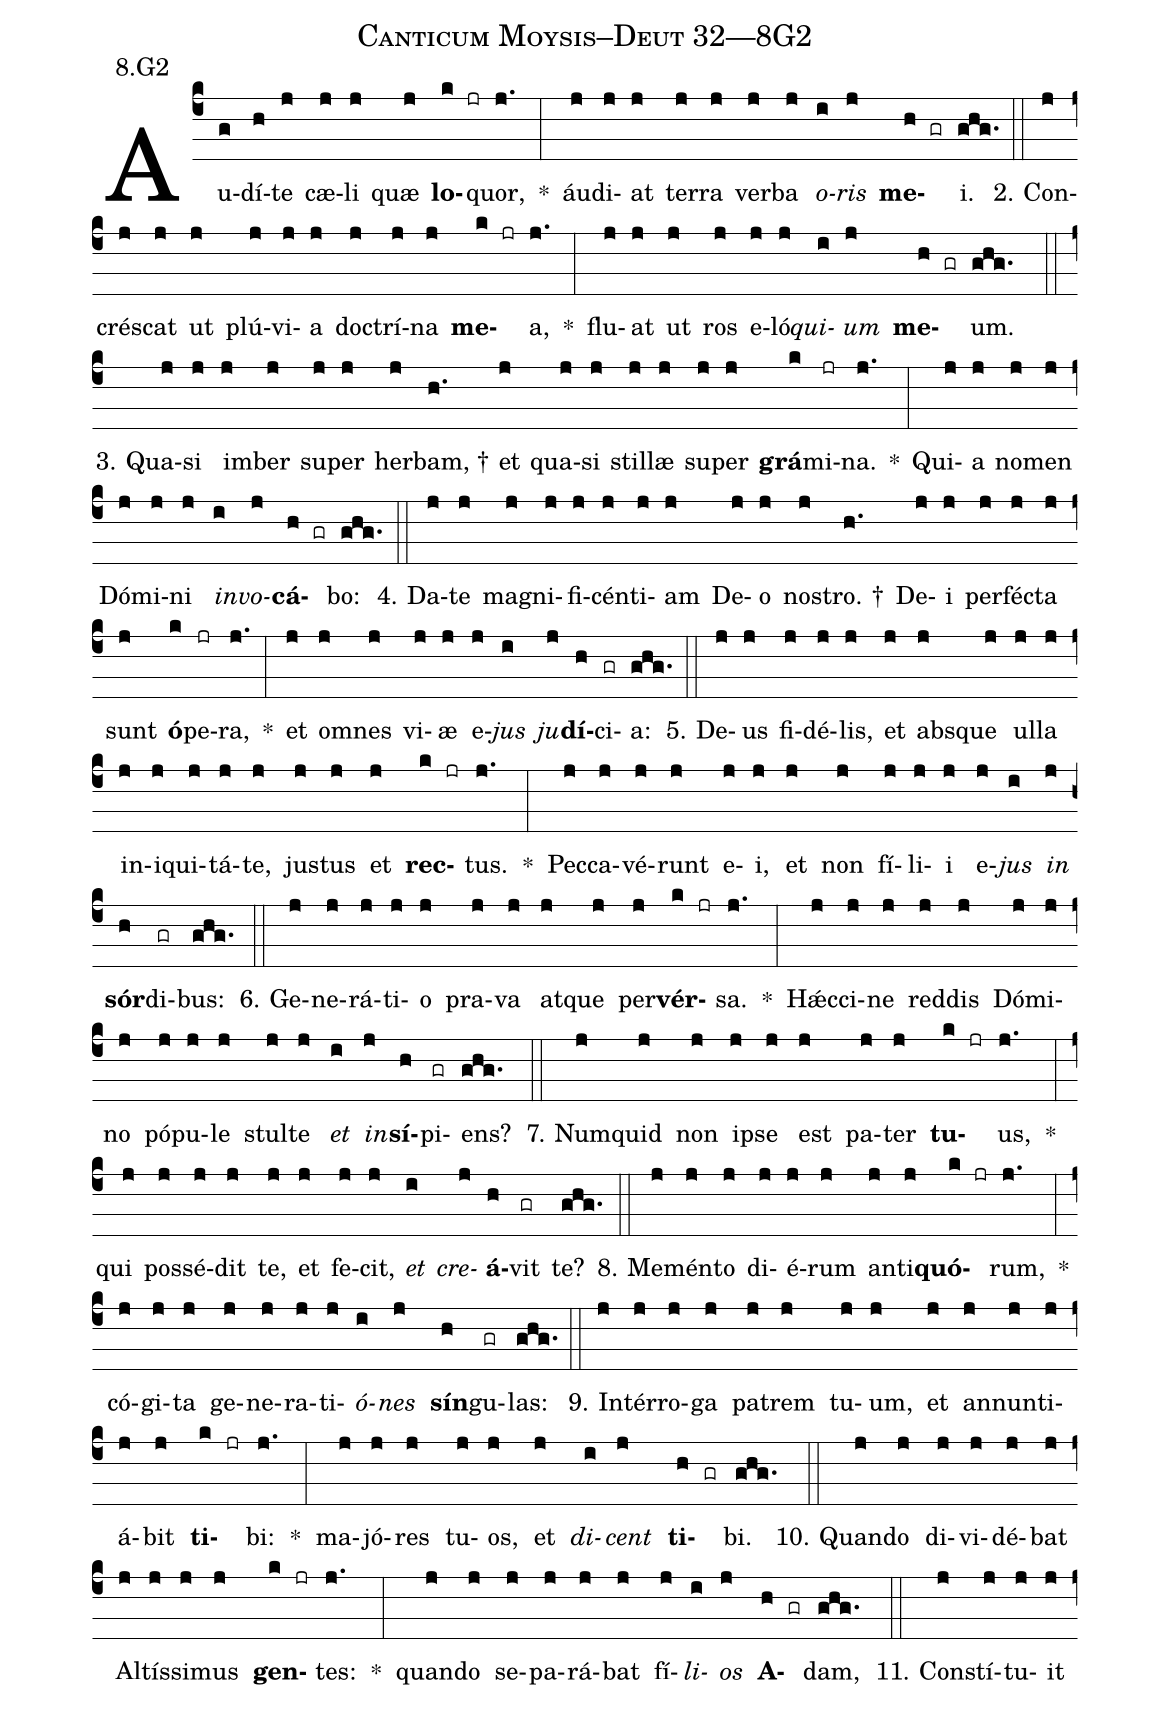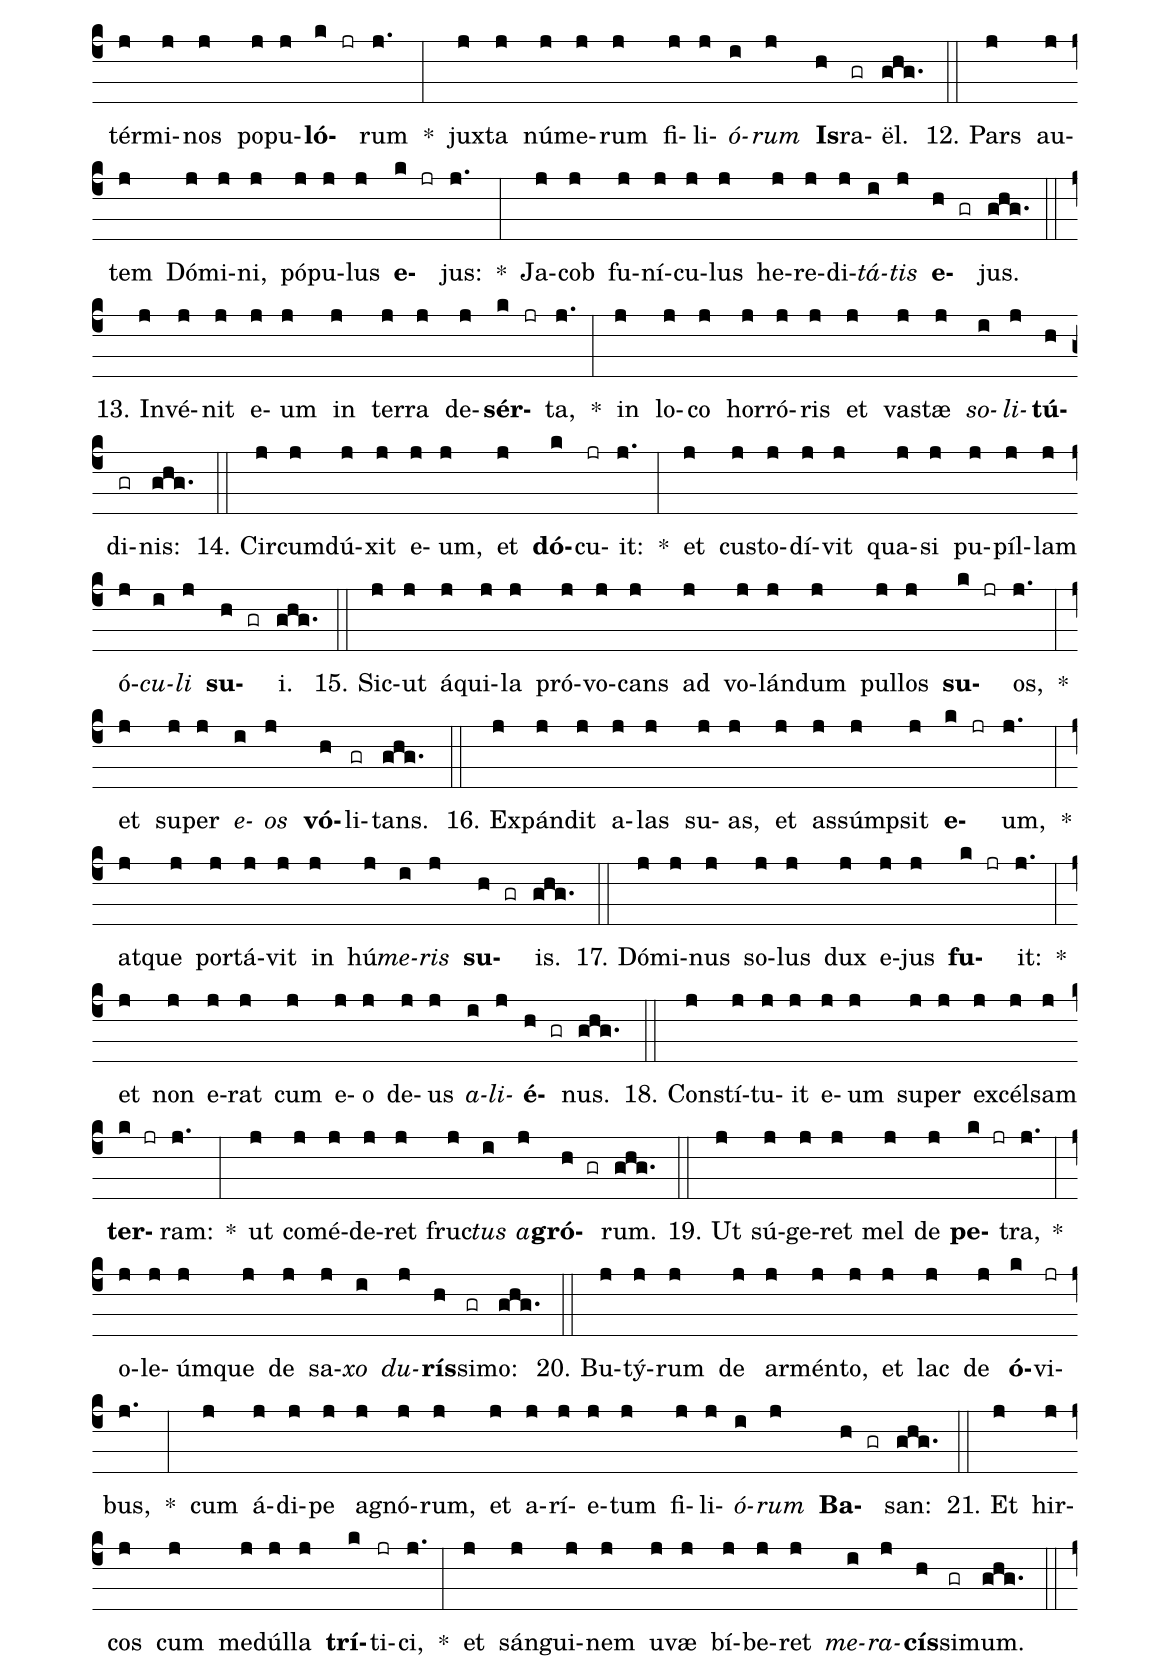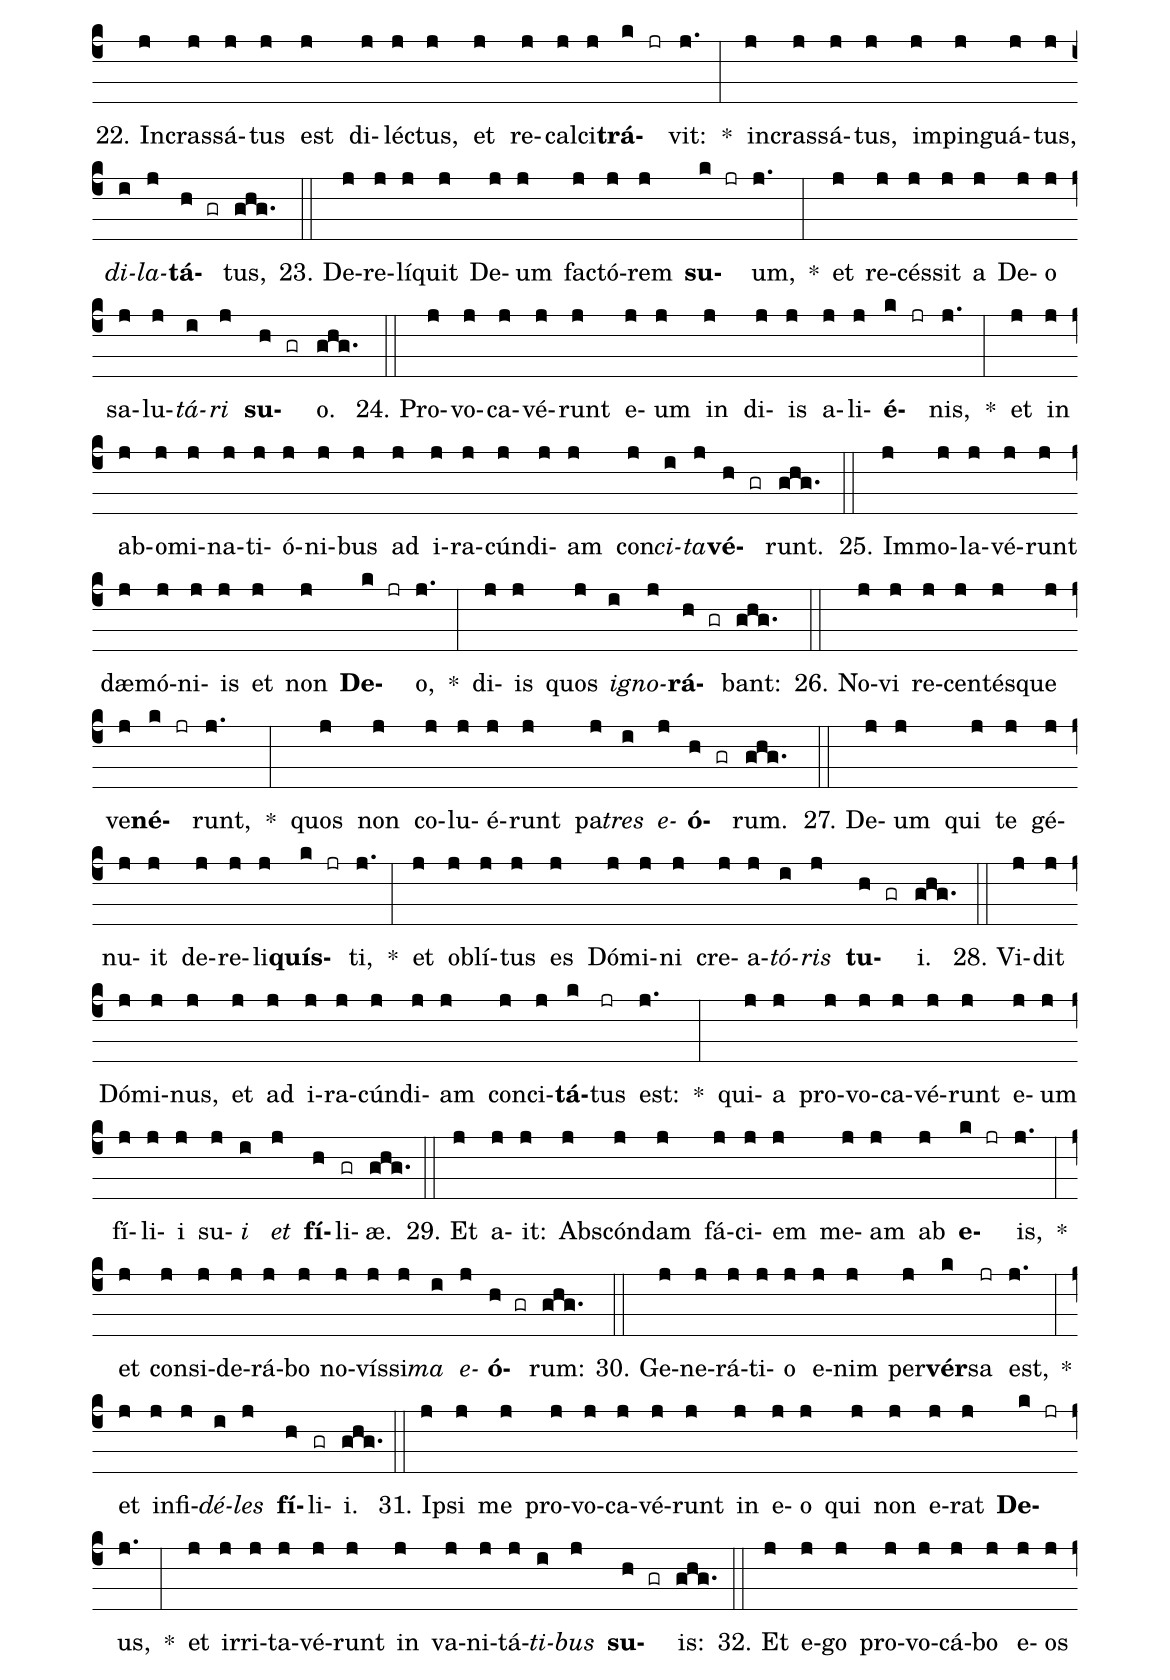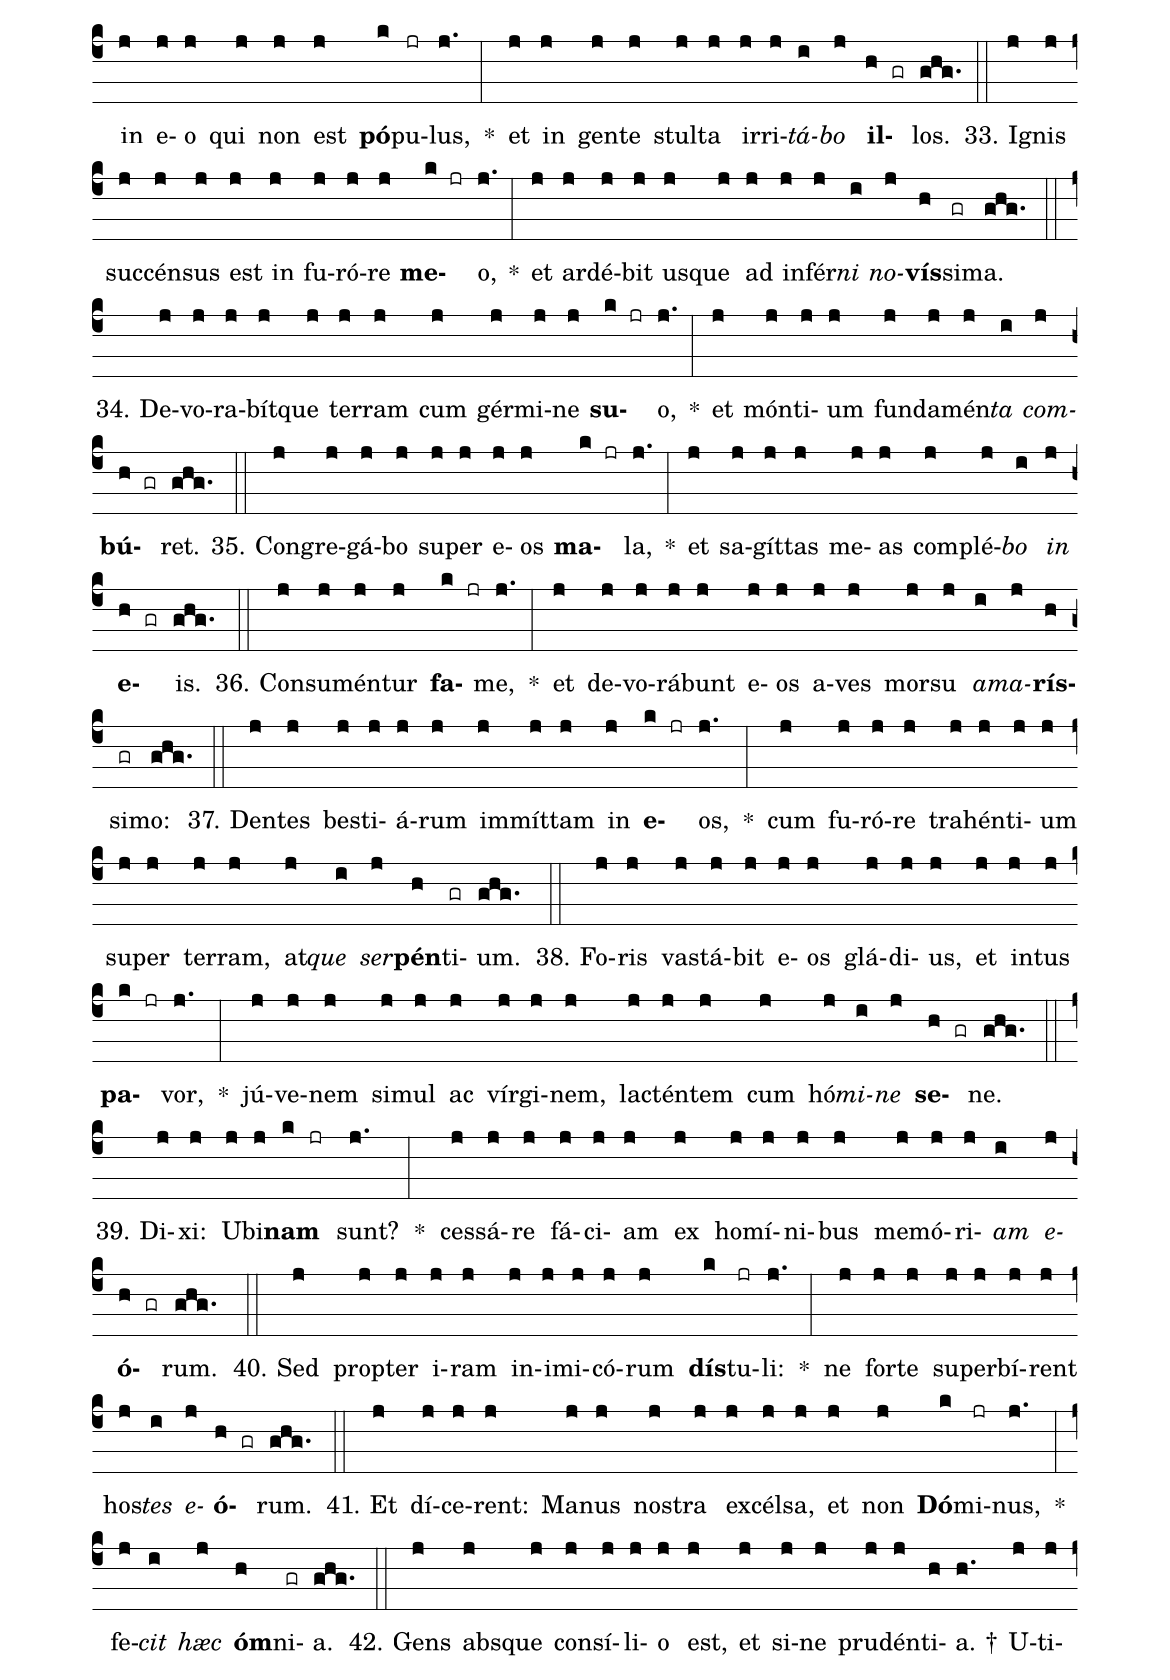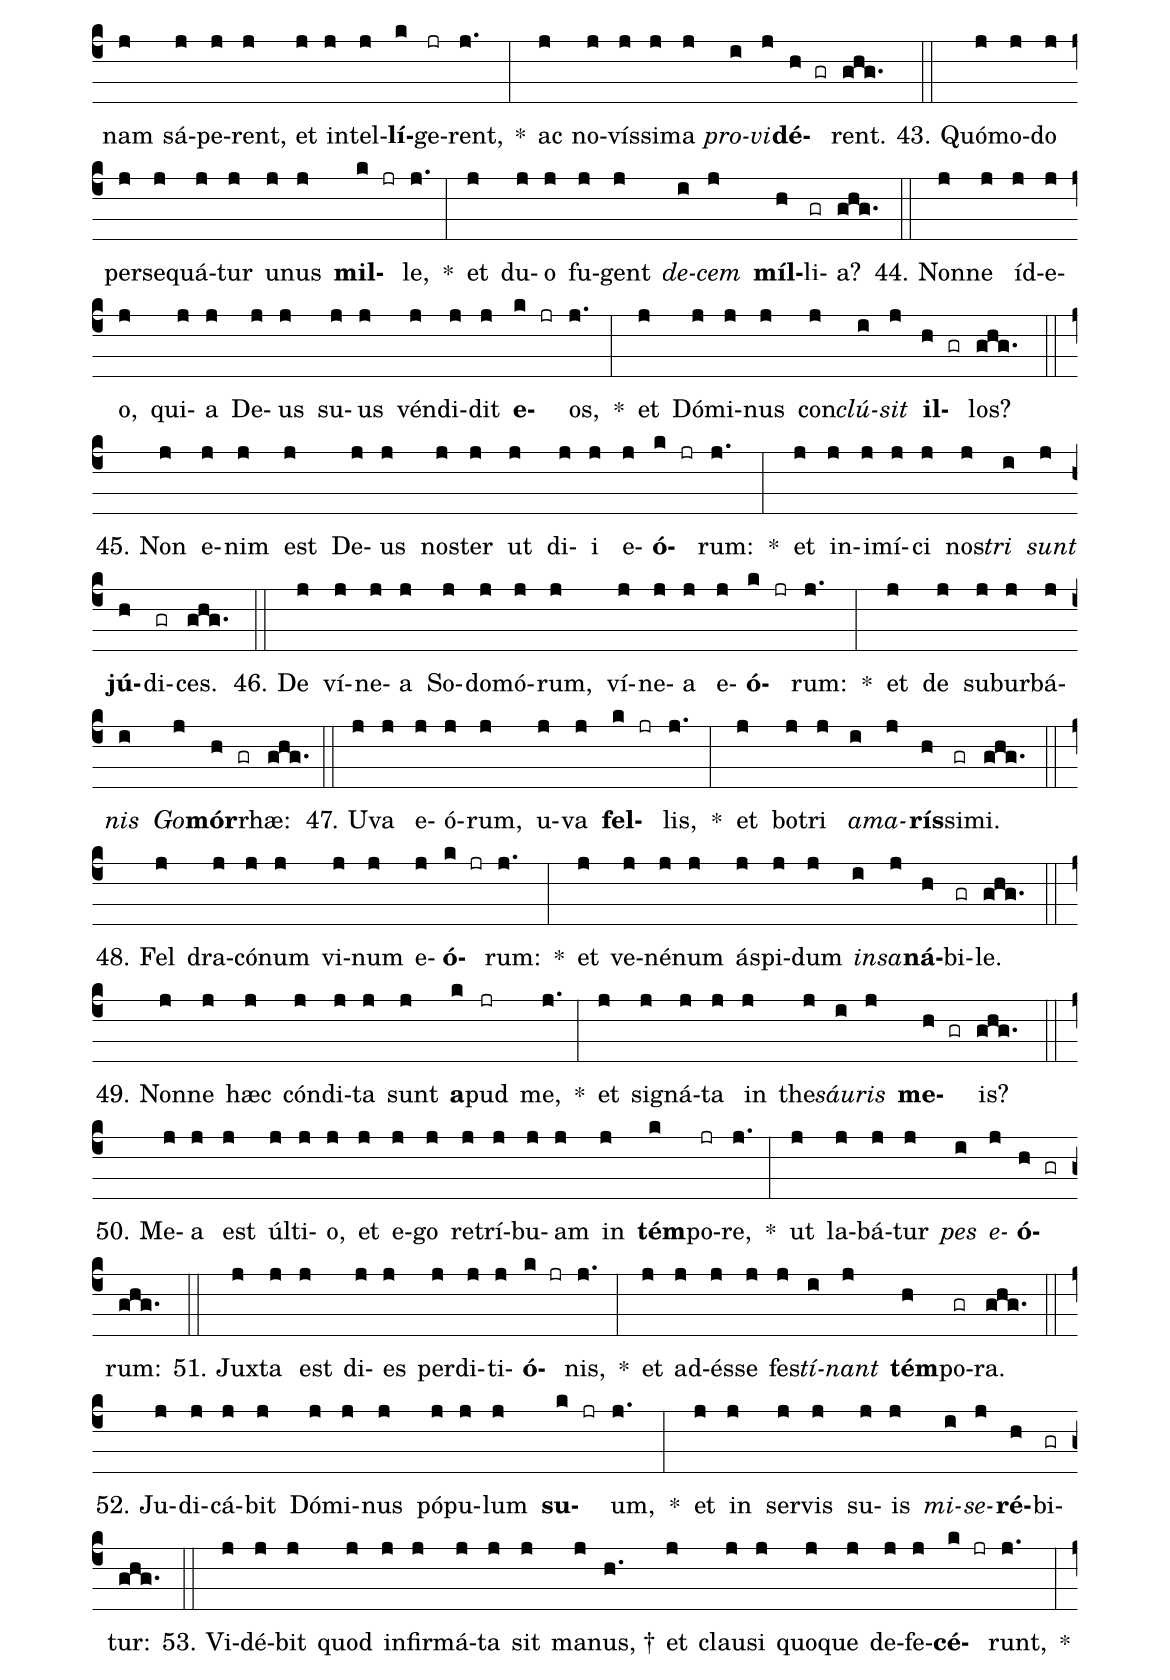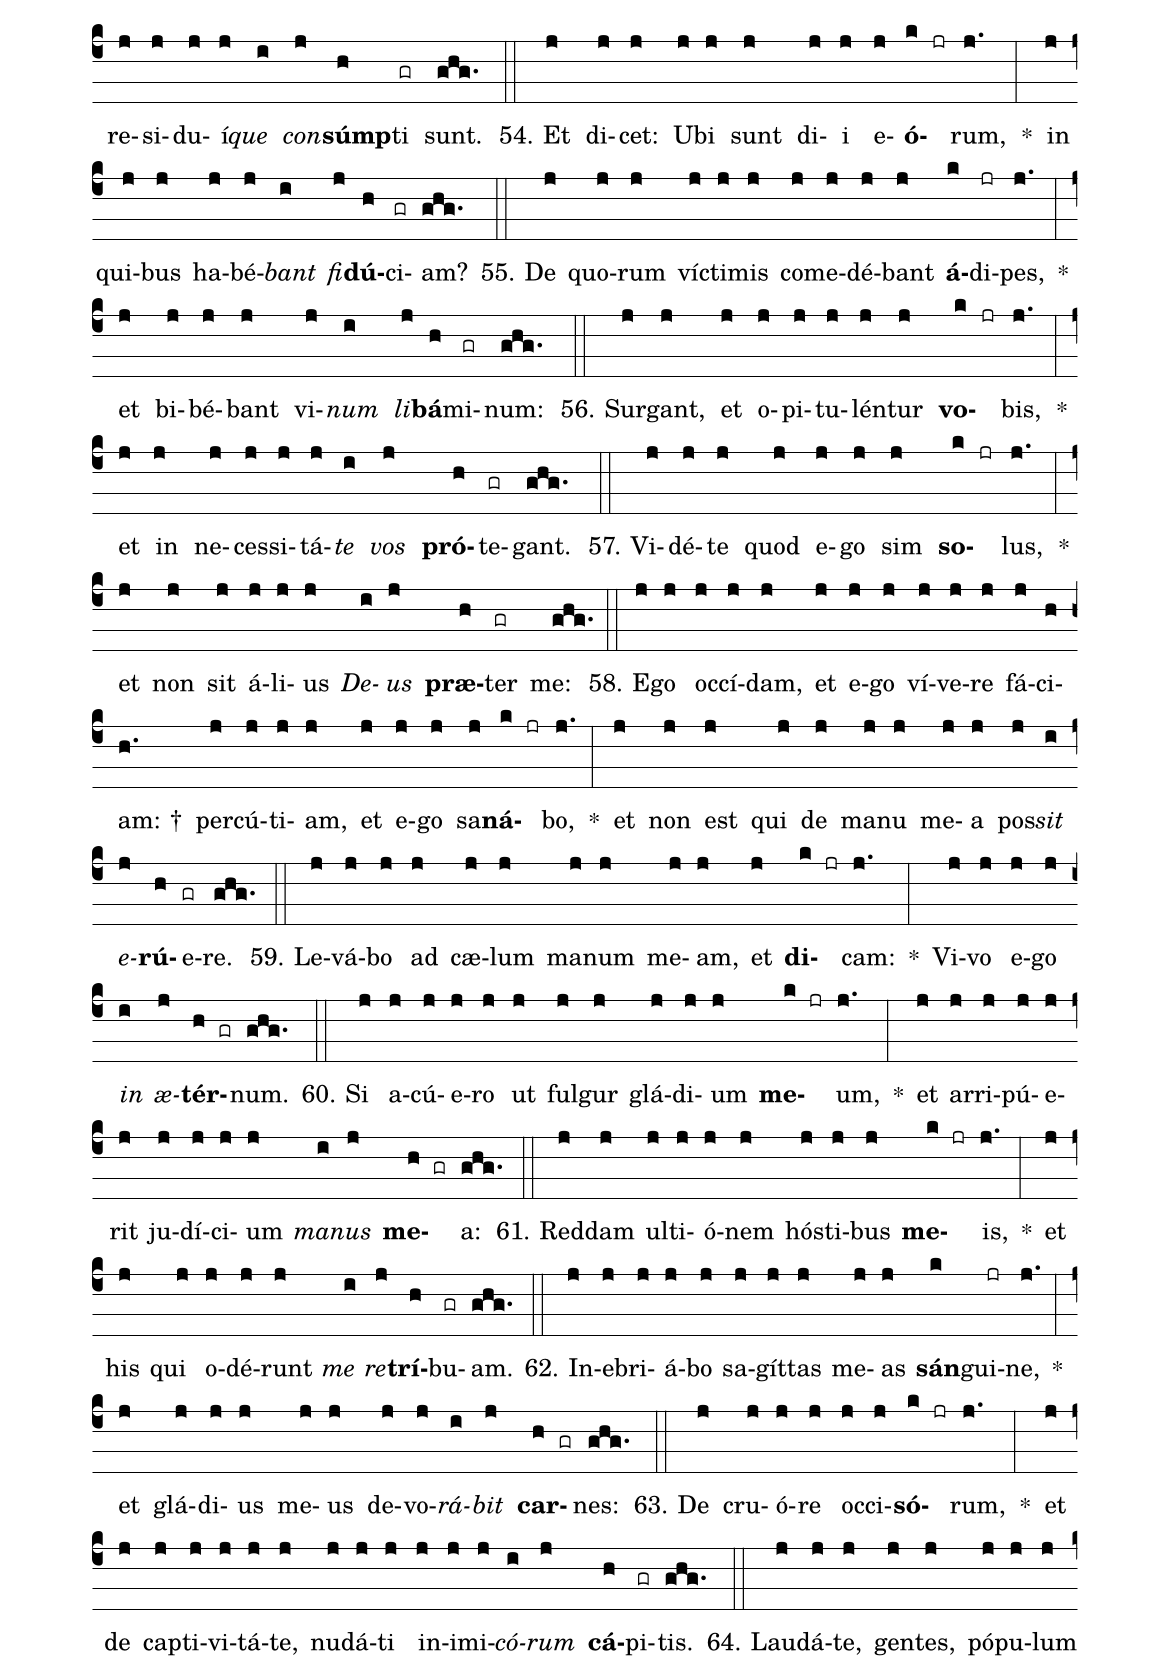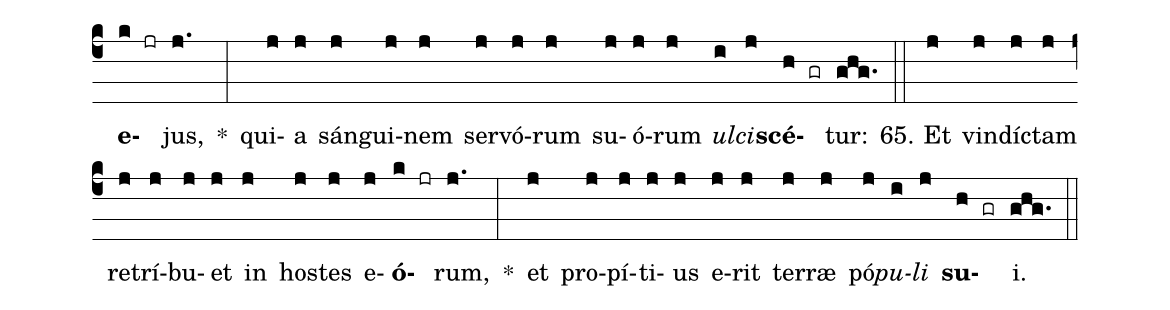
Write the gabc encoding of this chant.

name: Canticum Moysis--Deut 32---8G2;
annotation: 8.G2;
%%
(c4)Au(g)dí(h)te(j) cæ(j)li(j) quæ(j) <b>lo</b>(k jr)quor,(j.) *(:) áu(j)di(j)at(j) ter(j)ra(j) ver(j)ba(j) <i>o</i>(i)<i>ris</i>(j) <b>me</b>(h gr)i.(ghg.) (::)
2. Con(j)crés(j)cat(j) ut(j) plú(j)vi(j)a(j) doc(j)trí(j)na(j) <b>me</b>(k jr)a,(j.) *(:) flu(j)at(j) ut(j) ros(j) e(j)ló(j)<i>qui</i>(i)<i>um</i>(j) <b>me</b>(h gr)um.(ghg.) (::)
3. Qua(j)si(j) im(j)ber(j) su(j)per(j) her(j)bam, †(h.) et(j) qua(j)si(j) stil(j)læ(j) su(j)per(j) <b>grá</b>(k)mi(jr)na.(j.) *(:) Qui(j)a(j) no(j)men(j) Dó(j)mi(j)ni(j) <i>in</i>(i)<i>vo</i>(j)<b>cá</b>(h gr)bo:(ghg.) (::)
4. Da(j)te(j) ma(j)gni(j)fi(j)cén(j)ti(j)am(j) De(j)o(j) nos(j)tro. †(h.) De(j)i(j) per(j)féc(j)ta(j) sunt(j) <b>ó</b>(k)pe(jr)ra,(j.) *(:) et(j) om(j)nes(j) vi(j)æ(j) e(j)<i>jus</i>(i) <i>ju</i>(j)<b>dí</b>(h)ci(gr)a:(ghg.) (::)
5. De(j)us(j) fi(j)dé(j)lis,(j) et(j) abs(j)que(j) ul(j)la(j) in(j)i(j)qui(j)tá(j)te,(j) jus(j)tus(j) et(j) <b>rec</b>(k jr)tus.(j.) *(:) Pec(j)ca(j)vé(j)runt(j) e(j)i,(j) et(j) non(j) fí(j)li(j)i(j) e(j)<i>jus</i>(i) <i>in</i>(j) <b>sór</b>(h)di(gr)bus:(ghg.) (::)
6. Ge(j)ne(j)rá(j)ti(j)o(j) pra(j)va(j) at(j)que(j) per(j)<b>vér</b>(k jr)sa.(j.) *(:) Hǽc(j)ci(j)ne(j) red(j)dis(j) Dó(j)mi(j)no(j) pó(j)pu(j)le(j) stul(j)te(j) <i>et</i>(i) <i>in</i>(j)<b>sí</b>(h)pi(gr)ens?(ghg.) (::)
7. Num(j)quid(j) non(j) ip(j)se(j) est(j) pa(j)ter(j) <b>tu</b>(k jr)us,(j.) *(:) qui(j) pos(j)sé(j)dit(j) te,(j) et(j) fe(j)cit,(j) <i>et</i>(i) <i>cre</i>(j)<b>á</b>(h)vit(gr) te?(ghg.) (::)
8. Me(j)mén(j)to(j) di(j)é(j)rum(j) an(j)ti(j)<b>quó</b>(k jr)rum,(j.) *(:) có(j)gi(j)ta(j) ge(j)ne(j)ra(j)ti(j)<i>ó</i>(i)<i>nes</i>(j) <b>sín</b>(h)gu(gr)las:(ghg.) (::)
9. In(j)tér(j)ro(j)ga(j) pa(j)trem(j) tu(j)um,(j) et(j) an(j)nun(j)ti(j)á(j)bit(j) <b>ti</b>(k jr)bi:(j.) *(:) ma(j)jó(j)res(j) tu(j)os,(j) et(j) <i>di</i>(i)<i>cent</i>(j) <b>ti</b>(h gr)bi.(ghg.) (::)
10. Quan(j)do(j) di(j)vi(j)dé(j)bat(j) Al(j)tís(j)si(j)mus(j) <b>gen</b>(k jr)tes:(j.) *(:) quan(j)do(j) se(j)pa(j)rá(j)bat(j) fí(j)<i>li</i>(i)<i>os</i>(j) <b>A</b>(h gr)dam,(ghg.) (::)
11. Con(j)stí(j)tu(j)it(j) tér(j)mi(j)nos(j) po(j)pu(j)<b>ló</b>(k jr)rum(j.) *(:) jux(j)ta(j) nú(j)me(j)rum(j) fi(j)li(j)<i>ó</i>(i)<i>rum</i>(j) <b>Is</b>(h)ra(gr)ël.(ghg.) (::)
12. Pars(j) au(j)tem(j) Dó(j)mi(j)ni,(j) pó(j)pu(j)lus(j) <b>e</b>(k jr)jus:(j.) *(:) Ja(j)cob(j) fu(j)ní(j)cu(j)lus(j) he(j)re(j)di(j)<i>tá</i>(i)<i>tis</i>(j) <b>e</b>(h gr)jus.(ghg.) (::)
13. In(j)vé(j)nit(j) e(j)um(j) in(j) ter(j)ra(j) de(j)<b>sér</b>(k jr)ta,(j.) *(:) in(j) lo(j)co(j) hor(j)ró(j)ris(j) et(j) vas(j)tæ(j) <i>so</i>(i)<i>li</i>(j)<b>tú</b>(h)di(gr)nis:(ghg.) (::)
14. Cir(j)cum(j)dú(j)xit(j) e(j)um,(j) et(j) <b>dó</b>(k)cu(jr)it:(j.) *(:) et(j) cus(j)to(j)dí(j)vit(j) qua(j)si(j) pu(j)píl(j)lam(j) ó(j)<i>cu</i>(i)<i>li</i>(j) <b>su</b>(h gr)i.(ghg.) (::)
15. Sic(j)ut(j) á(j)qui(j)la(j) pró(j)vo(j)cans(j) ad(j) vo(j)lán(j)dum(j) pul(j)los(j) <b>su</b>(k jr)os,(j.) *(:) et(j) su(j)per(j) <i>e</i>(i)<i>os</i>(j) <b>vó</b>(h)li(gr)tans.(ghg.) (::)
16. Ex(j)pán(j)dit(j) a(j)las(j) su(j)as,(j) et(j) as(j)súmp(j)sit(j) <b>e</b>(k jr)um,(j.) *(:) at(j)que(j) por(j)tá(j)vit(j) in(j) hú(j)<i>me</i>(i)<i>ris</i>(j) <b>su</b>(h gr)is.(ghg.) (::)
17. Dó(j)mi(j)nus(j) so(j)lus(j) dux(j) e(j)jus(j) <b>fu</b>(k jr)it:(j.) *(:) et(j) non(j) e(j)rat(j) cum(j) e(j)o(j) de(j)us(j) <i>a</i>(i)<i>li</i>(j)<b>é</b>(h gr)nus.(ghg.) (::)
18. Con(j)stí(j)tu(j)it(j) e(j)um(j) su(j)per(j) ex(j)cél(j)sam(j) <b>ter</b>(k jr)ram:(j.) *(:) ut(j) com(j)é(j)de(j)ret(j) fruc(j)<i>tus</i>(i) <i>a</i>(j)<b>gró</b>(h gr)rum.(ghg.) (::)
19. Ut(j) sú(j)ge(j)ret(j) mel(j) de(j) <b>pe</b>(k jr)tra,(j.) *(:) o(j)le(j)úm(j)que(j) de(j) sa(j)<i>xo</i>(i) <i>du</i>(j)<b>rís</b>(h)si(gr)mo:(ghg.) (::)
20. Bu(j)tý(j)rum(j) de(j) ar(j)mén(j)to,(j) et(j) lac(j) de(j) <b>ó</b>(k)vi(jr)bus,(j.) *(:) cum(j) á(j)di(j)pe(j) a(j)gnó(j)rum,(j) et(j) a(j)rí(j)e(j)tum(j) fi(j)li(j)<i>ó</i>(i)<i>rum</i>(j) <b>Ba</b>(h gr)san:(ghg.) (::)
21. Et(j) hir(j)cos(j) cum(j) me(j)dúl(j)la(j) <b>trí</b>(k)ti(jr)ci,(j.) *(:) et(j) sán(j)gui(j)nem(j) u(j)væ(j) bí(j)be(j)ret(j) <i>me</i>(i)<i>ra</i>(j)<b>cís</b>(h)si(gr)mum.(ghg.) (::)
22. In(j)cras(j)sá(j)tus(j) est(j) di(j)léc(j)tus,(j) et(j) re(j)cal(j)ci(j)<b>trá</b>(k jr)vit:(j.) *(:) in(j)cras(j)sá(j)tus,(j) im(j)pin(j)guá(j)tus,(j) <i>di</i>(i)<i>la</i>(j)<b>tá</b>(h gr)tus,(ghg.) (::)
23. De(j)re(j)lí(j)quit(j) De(j)um(j) fac(j)tó(j)rem(j) <b>su</b>(k jr)um,(j.) *(:) et(j) re(j)cés(j)sit(j) a(j) De(j)o(j) sa(j)lu(j)<i>tá</i>(i)<i>ri</i>(j) <b>su</b>(h gr)o.(ghg.) (::)
24. Pro(j)vo(j)ca(j)vé(j)runt(j) e(j)um(j) in(j) di(j)is(j) a(j)li(j)<b>é</b>(k jr)nis,(j.) *(:) et(j) in(j) ab(j)o(j)mi(j)na(j)ti(j)ó(j)ni(j)bus(j) ad(j) i(j)ra(j)cún(j)di(j)am(j) con(j)<i>ci</i>(i)<i>ta</i>(j)<b>vé</b>(h gr)runt.(ghg.) (::)
25. Im(j)mo(j)la(j)vé(j)runt(j) dæ(j)mó(j)ni(j)is(j) et(j) non(j) <b>De</b>(k jr)o,(j.) *(:) di(j)is(j) quos(j) <i>i</i>(i)<i>gno</i>(j)<b>rá</b>(h gr)bant:(ghg.) (::)
26. No(j)vi(j) re(j)cen(j)tés(j)que(j) ve(j)<b>né</b>(k jr)runt,(j.) *(:) quos(j) non(j) co(j)lu(j)é(j)runt(j) pa(j)<i>tres</i>(i) <i>e</i>(j)<b>ó</b>(h gr)rum.(ghg.) (::)
27. De(j)um(j) qui(j) te(j) gé(j)nu(j)it(j) de(j)re(j)li(j)<b>quís</b>(k jr)ti,(j.) *(:) et(j) ob(j)lí(j)tus(j) es(j) Dó(j)mi(j)ni(j) cre(j)a(j)<i>tó</i>(i)<i>ris</i>(j) <b>tu</b>(h gr)i.(ghg.) (::)
28. Vi(j)dit(j) Dó(j)mi(j)nus,(j) et(j) ad(j) i(j)ra(j)cún(j)di(j)am(j) con(j)ci(j)<b>tá</b>(k)tus(jr) est:(j.) *(:) qui(j)a(j) pro(j)vo(j)ca(j)vé(j)runt(j) e(j)um(j) fí(j)li(j)i(j) su(j)<i>i</i>(i) <i>et</i>(j) <b>fí</b>(h)li(gr)æ.(ghg.) (::)
29. Et(j) a(j)it:(j) Abs(j)cón(j)dam(j) fá(j)ci(j)em(j) me(j)am(j) ab(j) <b>e</b>(k jr)is,(j.) *(:) et(j) con(j)si(j)de(j)rá(j)bo(j) no(j)vís(j)si(j)<i>ma</i>(i) <i>e</i>(j)<b>ó</b>(h gr)rum:(ghg.) (::)
30. Ge(j)ne(j)rá(j)ti(j)o(j) e(j)nim(j) per(j)<b>vér</b>(k)sa(jr) est,(j.) *(:) et(j) in(j)fi(j)<i>dé</i>(i)<i>les</i>(j) <b>fí</b>(h)li(gr)i.(ghg.) (::)
31. Ip(j)si(j) me(j) pro(j)vo(j)ca(j)vé(j)runt(j) in(j) e(j)o(j) qui(j) non(j) e(j)rat(j) <b>De</b>(k jr)us,(j.) *(:) et(j) ir(j)ri(j)ta(j)vé(j)runt(j) in(j) va(j)ni(j)tá(j)<i>ti</i>(i)<i>bus</i>(j) <b>su</b>(h gr)is:(ghg.) (::)
32. Et(j) e(j)go(j) pro(j)vo(j)cá(j)bo(j) e(j)os(j) in(j) e(j)o(j) qui(j) non(j) est(j) <b>pó</b>(k)pu(jr)lus,(j.) *(:) et(j) in(j) gen(j)te(j) stul(j)ta(j) ir(j)ri(j)<i>tá</i>(i)<i>bo</i>(j) <b>il</b>(h gr)los.(ghg.) (::)
33. I(j)gnis(j) suc(j)cén(j)sus(j) est(j) in(j) fu(j)ró(j)re(j) <b>me</b>(k jr)o,(j.) *(:) et(j) ar(j)dé(j)bit(j) us(j)que(j) ad(j) in(j)fér(j)<i>ni</i>(i) <i>no</i>(j)<b>vís</b>(h)si(gr)ma.(ghg.) (::)
34. De(j)vo(j)ra(j)bít(j)que(j) ter(j)ram(j) cum(j) gér(j)mi(j)ne(j) <b>su</b>(k jr)o,(j.) *(:) et(j) món(j)ti(j)um(j) fun(j)da(j)mén(j)<i>ta</i>(i) <i>com</i>(j)<b>bú</b>(h gr)ret.(ghg.) (::)
35. Con(j)gre(j)gá(j)bo(j) su(j)per(j) e(j)os(j) <b>ma</b>(k jr)la,(j.) *(:) et(j) sa(j)gít(j)tas(j) me(j)as(j) com(j)plé(j)<i>bo</i>(i) <i>in</i>(j) <b>e</b>(h gr)is.(ghg.) (::)
36. Con(j)su(j)mén(j)tur(j) <b>fa</b>(k jr)me,(j.) *(:) et(j) de(j)vo(j)rá(j)bunt(j) e(j)os(j) a(j)ves(j) mor(j)su(j) <i>a</i>(i)<i>ma</i>(j)<b>rís</b>(h)si(gr)mo:(ghg.) (::)
37. Den(j)tes(j) bes(j)ti(j)á(j)rum(j) im(j)mít(j)tam(j) in(j) <b>e</b>(k jr)os,(j.) *(:) cum(j) fu(j)ró(j)re(j) tra(j)hén(j)ti(j)um(j) su(j)per(j) ter(j)ram,(j) at(j)<i>que</i>(i) <i>ser</i>(j)<b>pén</b>(h)ti(gr)um.(ghg.) (::)
38. Fo(j)ris(j) vas(j)tá(j)bit(j) e(j)os(j) glá(j)di(j)us,(j) et(j) in(j)tus(j) <b>pa</b>(k jr)vor,(j.) *(:) jú(j)ve(j)nem(j) si(j)mul(j) ac(j) vír(j)gi(j)nem,(j) lac(j)tén(j)tem(j) cum(j) hó(j)<i>mi</i>(i)<i>ne</i>(j) <b>se</b>(h gr)ne.(ghg.) (::)
39. Di(j)xi:(j) U(j)bi(j)<b>nam</b>(k jr) sunt?(j.) *(:) ces(j)sá(j)re(j) fá(j)ci(j)am(j) ex(j) ho(j)mí(j)ni(j)bus(j) me(j)mó(j)ri(j)<i>am</i>(i) <i>e</i>(j)<b>ó</b>(h gr)rum.(ghg.) (::)
40. Sed(j) prop(j)ter(j) i(j)ram(j) in(j)i(j)mi(j)có(j)rum(j) <b>dís</b>(k)tu(jr)li:(j.) *(:) ne(j) for(j)te(j) su(j)per(j)bí(j)rent(j) hos(j)<i>tes</i>(i) <i>e</i>(j)<b>ó</b>(h gr)rum.(ghg.) (::)
41. Et(j) dí(j)ce(j)rent:(j) Ma(j)nus(j) nos(j)tra(j) ex(j)cél(j)sa,(j) et(j) non(j) <b>Dó</b>(k)mi(jr)nus,(j.) *(:) fe(j)<i>cit</i>(i) <i>hæc</i>(j) <b>óm</b>(h)ni(gr)a.(ghg.) (::)
42. Gens(j) abs(j)que(j) con(j)sí(j)li(j)o(j) est,(j) et(j) si(j)ne(j) pru(j)dén(j)ti(h)a. †(h.) U(j)ti(j)nam(j) sá(j)pe(j)rent,(j) et(j) in(j)tel(j)<b>lí</b>(k)ge(jr)rent,(j.) *(:) ac(j) no(j)vís(j)si(j)ma(j) <i>pro</i>(i)<i>vi</i>(j)<b>dé</b>(h gr)rent.(ghg.) (::)
43. Quó(j)mo(j)do(j) per(j)se(j)quá(j)tur(j) u(j)nus(j) <b>mil</b>(k jr)le,(j.) *(:) et(j) du(j)o(j) fu(j)gent(j) <i>de</i>(i)<i>cem</i>(j) <b>míl</b>(h)li(gr)a?(ghg.) (::)
44. Non(j)ne(j) íd(j)e(j)o,(j) qui(j)a(j) De(j)us(j) su(j)us(j) vén(j)di(j)dit(j) <b>e</b>(k jr)os,(j.) *(:) et(j) Dó(j)mi(j)nus(j) con(j)<i>clú</i>(i)<i>sit</i>(j) <b>il</b>(h gr)los?(ghg.) (::)
45. Non(j) e(j)nim(j) est(j) De(j)us(j) nos(j)ter(j) ut(j) di(j)i(j) e(j)<b>ó</b>(k jr)rum:(j.) *(:) et(j) in(j)i(j)mí(j)ci(j) nos(j)<i>tri</i>(i) <i>sunt</i>(j) <b>jú</b>(h)di(gr)ces.(ghg.) (::)
46. De(j) ví(j)ne(j)a(j) So(j)do(j)mó(j)rum,(j) ví(j)ne(j)a(j) e(j)<b>ó</b>(k jr)rum:(j.) *(:) et(j) de(j) sub(j)ur(j)bá(j)<i>nis</i>(i) <i>Go</i>(j)<b>mór</b>(h gr)rhæ:(ghg.) (::)
47. U(j)va(j) e(j)ó(j)rum,(j) u(j)va(j) <b>fel</b>(k jr)lis,(j.) *(:) et(j) bo(j)tri(j) <i>a</i>(i)<i>ma</i>(j)<b>rís</b>(h)si(gr)mi.(ghg.) (::)
48. Fel(j) dra(j)có(j)num(j) vi(j)num(j) e(j)<b>ó</b>(k jr)rum:(j.) *(:) et(j) ve(j)né(j)num(j) ás(j)pi(j)dum(j) <i>in</i>(i)<i>sa</i>(j)<b>ná</b>(h)bi(gr)le.(ghg.) (::)
49. Non(j)ne(j) hæc(j) cón(j)di(j)ta(j) sunt(j) <b>a</b>(k)pud(jr) me,(j.) *(:) et(j) si(j)gná(j)ta(j) in(j) the(j)<i>sáu</i>(i)<i>ris</i>(j) <b>me</b>(h gr)is?(ghg.) (::)
50. Me(j)a(j) est(j) úl(j)ti(j)o,(j) et(j) e(j)go(j) re(j)trí(j)bu(j)am(j) in(j) <b>tém</b>(k)po(jr)re,(j.) *(:) ut(j) la(j)bá(j)tur(j) <i>pes</i>(i) <i>e</i>(j)<b>ó</b>(h gr)rum:(ghg.) (::)
51. Jux(j)ta(j) est(j) di(j)es(j) per(j)di(j)ti(j)<b>ó</b>(k jr)nis,(j.) *(:) et(j) ad(j)és(j)se(j) fes(j)<i>tí</i>(i)<i>nant</i>(j) <b>tém</b>(h)po(gr)ra.(ghg.) (::)
52. Ju(j)di(j)cá(j)bit(j) Dó(j)mi(j)nus(j) pó(j)pu(j)lum(j) <b>su</b>(k jr)um,(j.) *(:) et(j) in(j) ser(j)vis(j) su(j)is(j) <i>mi</i>(i)<i>se</i>(j)<b>ré</b>(h)bi(gr)tur:(ghg.) (::)
53. Vi(j)dé(j)bit(j) quod(j) in(j)fir(j)má(j)ta(j) sit(j) ma(j)nus, †(h.) et(j) clau(j)si(j) quo(j)que(j) de(j)fe(j)<b>cé</b>(k jr)runt,(j.) *(:) re(j)si(j)du(j)í(j)<i>que</i>(i) <i>con</i>(j)<b>súmp</b>(h)ti(gr) sunt.(ghg.) (::)
54. Et(j) di(j)cet:(j) U(j)bi(j) sunt(j) di(j)i(j) e(j)<b>ó</b>(k jr)rum,(j.) *(:) in(j) qui(j)bus(j) ha(j)bé(j)<i>bant</i>(i) <i>fi</i>(j)<b>dú</b>(h)ci(gr)am?(ghg.) (::)
55. De(j) quo(j)rum(j) víc(j)ti(j)mis(j) com(j)e(j)dé(j)bant(j) <b>á</b>(k)di(jr)pes,(j.) *(:) et(j) bi(j)bé(j)bant(j) vi(j)<i>num</i>(i) <i>li</i>(j)<b>bá</b>(h)mi(gr)num:(ghg.) (::)
56. Sur(j)gant,(j) et(j) o(j)pi(j)tu(j)lén(j)tur(j) <b>vo</b>(k jr)bis,(j.) *(:) et(j) in(j) ne(j)ces(j)si(j)tá(j)<i>te</i>(i) <i>vos</i>(j) <b>pró</b>(h)te(gr)gant.(ghg.) (::)
57. Vi(j)dé(j)te(j) quod(j) e(j)go(j) sim(j) <b>so</b>(k jr)lus,(j.) *(:) et(j) non(j) sit(j) á(j)li(j)us(j) <i>De</i>(i)<i>us</i>(j) <b>præ</b>(h)ter(gr) me:(ghg.) (::)
58. E(j)go(j) oc(j)cí(j)dam,(j) et(j) e(j)go(j) ví(j)ve(j)re(j) fá(j)ci(h)am: †(h.) per(j)cú(j)ti(j)am,(j) et(j) e(j)go(j) sa(j)<b>ná</b>(k jr)bo,(j.) *(:) et(j) non(j) est(j) qui(j) de(j) ma(j)nu(j) me(j)a(j) pos(j)<i>sit</i>(i) <i>e</i>(j)<b>rú</b>(h)e(gr)re.(ghg.) (::)
59. Le(j)vá(j)bo(j) ad(j) cæ(j)lum(j) ma(j)num(j) me(j)am,(j) et(j) <b>di</b>(k jr)cam:(j.) *(:) Vi(j)vo(j) e(j)go(j) <i>in</i>(i) <i>æ</i>(j)<b>tér</b>(h gr)num.(ghg.) (::)
60. Si(j) a(j)cú(j)e(j)ro(j) ut(j) ful(j)gur(j) glá(j)di(j)um(j) <b>me</b>(k jr)um,(j.) *(:) et(j) ar(j)ri(j)pú(j)e(j)rit(j) ju(j)dí(j)ci(j)um(j) <i>ma</i>(i)<i>nus</i>(j) <b>me</b>(h gr)a:(ghg.) (::)
61. Red(j)dam(j) ul(j)ti(j)ó(j)nem(j) hós(j)ti(j)bus(j) <b>me</b>(k jr)is,(j.) *(:) et(j) his(j) qui(j) o(j)dé(j)runt(j) <i>me</i>(i) <i>re</i>(j)<b>trí</b>(h)bu(gr)am.(ghg.) (::)
62. In(j)e(j)bri(j)á(j)bo(j) sa(j)gít(j)tas(j) me(j)as(j) <b>sán</b>(k)gui(jr)ne,(j.) *(:) et(j) glá(j)di(j)us(j) me(j)us(j) de(j)vo(j)<i>rá</i>(i)<i>bit</i>(j) <b>car</b>(h gr)nes:(ghg.) (::)
63. De(j) cru(j)ó(j)re(j) oc(j)ci(j)<b>só</b>(k jr)rum,(j.) *(:) et(j) de(j) cap(j)ti(j)vi(j)tá(j)te,(j) nu(j)dá(j)ti(j) in(j)i(j)mi(j)<i>có</i>(i)<i>rum</i>(j) <b>cá</b>(h)pi(gr)tis.(ghg.) (::)
64. Lau(j)dá(j)te,(j) gen(j)tes,(j) pó(j)pu(j)lum(j) <b>e</b>(k jr)jus,(j.) *(:) qui(j)a(j) sán(j)gui(j)nem(j) ser(j)vó(j)rum(j) su(j)ó(j)rum(j) <i>ul</i>(i)<i>ci</i>(j)<b>scé</b>(h gr)tur:(ghg.) (::)
65. Et(j) vin(j)díc(j)tam(j) re(j)trí(j)bu(j)et(j) in(j) hos(j)tes(j) e(j)<b>ó</b>(k jr)rum,(j.) *(:) et(j) pro(j)pí(j)ti(j)us(j) e(j)rit(j) ter(j)ræ(j) pó(j)<i>pu</i>(i)<i>li</i>(j) <b>su</b>(h gr)i.(ghg.) (::)
